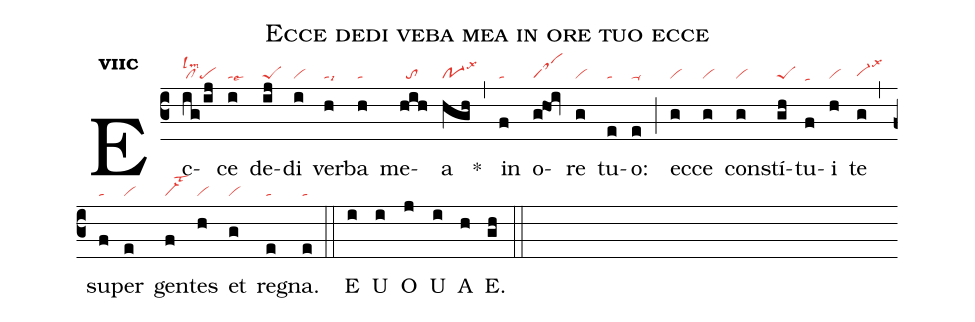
name:Ecce dedi veba mea in ore tuo ecce;
office-part:an;
mode:7c;
nabc-lines:1;
%%
initial-style: 1;
name: Ecce dedi veba mea in ore tuo ecce;
mode:7;
office-part: Antiphona;
annotation: Ant.;
annotation: vii c;
nabc-lines:1;
%%
(c3) Ec(ig/ij|cllslm2pe)ce(i|talse9) de(ij|peS)di(i|vi) ver(h|talsi9)ba(h|ta) me(hih|//to)a(hgh|po-1lsx3) <sp>*</sp>(,) in(f|ta) o(g!hoi|saM)re(g|vi) tu(e|ta)o:(e|ta-) (;) ec(g|vi)ce(g|vi) con(g|vi)stí(gh|peS)tu(f|tahe)i(h|vi) te(g|vi-hglsx3) (,) su(f|ta)per(e|vi) gen(f|vi-lst3)tes(h|vi) et(g|vi) re(e|ta)gna.(e|ta) (::)
<eu>E(i) U(i) O(j) U(i) A(h) E.(gh) </eu>(::)
